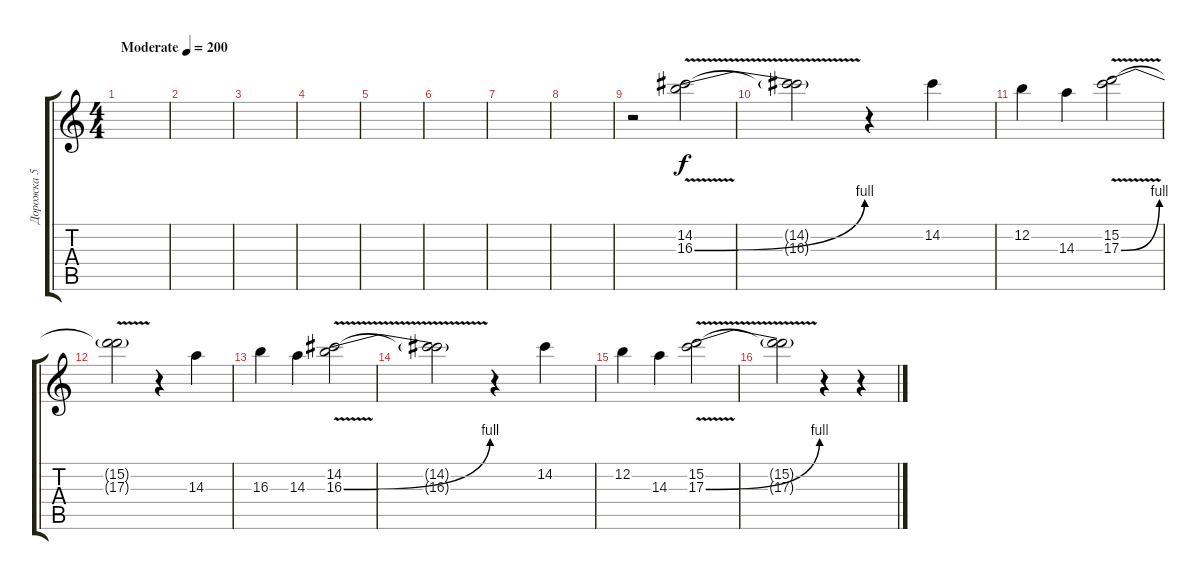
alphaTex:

\track ("Дорожка 5" "Дорожка 5") {instrument distortionguitar}
\staff {score tabs}
\tuning (E4 B3 G3 D3 A2 E2) {hide}
\ts (4 4)
\tempo (200 "Moderate")
\clef g2
\ks c
|
|
|
|
|
|
|
|
r.2 (14.2 16.3{be (bend 0 0 60 4) v}).2 |
(14.2{t} 16.3{t}).2 r.4 14.2.4 |
12.2.4 14.3.4 (15.2 17.3{be (bend 0 0 60 4) v}).2 |
(15.2{t} 17.3{t}).2 r.4 14.3.4 |
16.3.4 14.3.4 (14.2 16.3{be (bend 0 0 60 4) v}).2 |
(14.2{t} 16.3{t}).2 r.4 14.2.4 |
12.2.4 14.3.4 (15.2 17.3{be (bend 0 0 60 4) v}).2 |
(15.2{t} 17.3{t}).2 r.4 r.4
